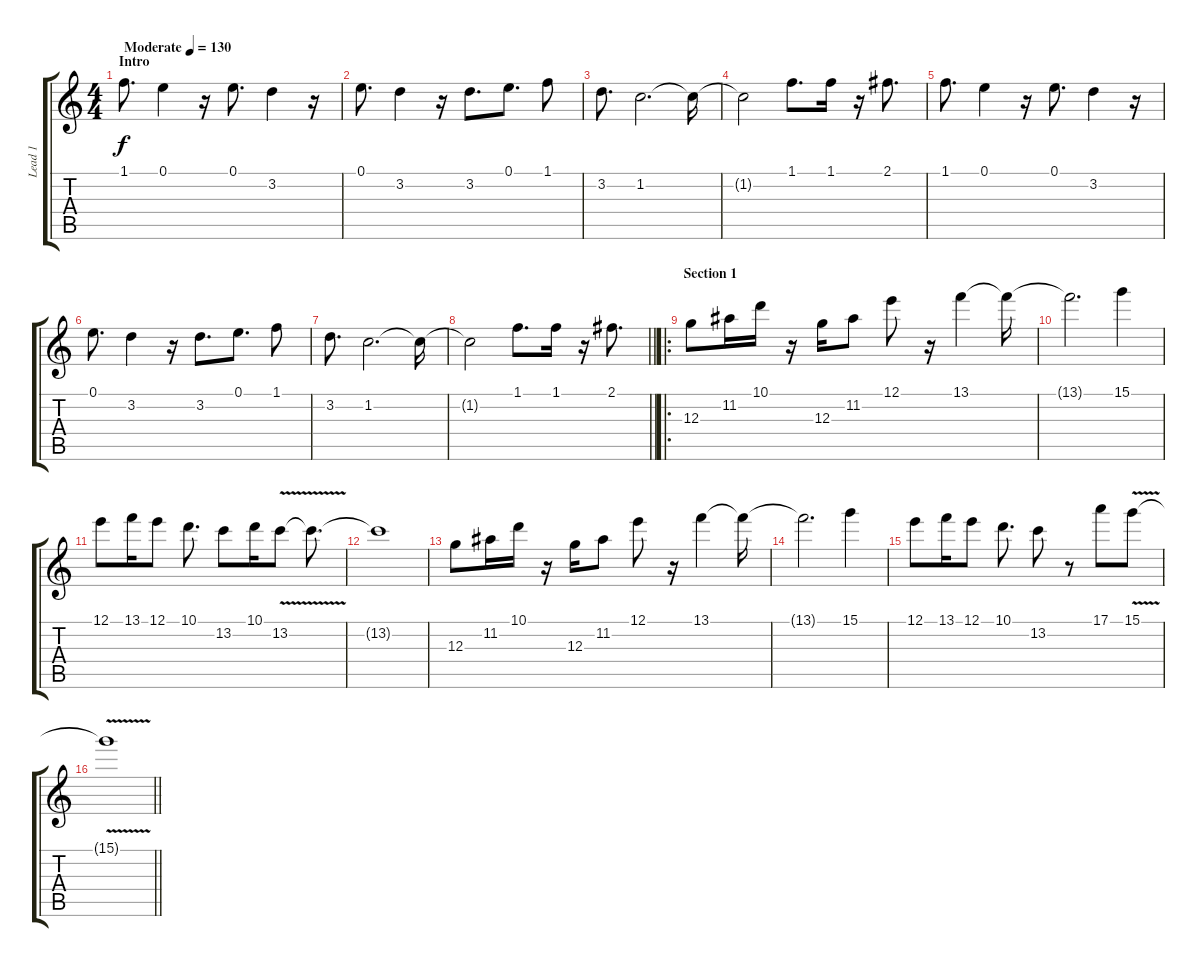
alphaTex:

\track ("Lead 1" "Lead 1") {instrument distortionguitar}
\staff {score tabs}
\tuning (E4 B3 G3 D3 A2 E2) {hide}
\ts (4 4)
\section ("" "Intro")
\tempo (130 "Moderate")
\clef g2
\ks c
1.1.8{d dy f instrument distortionguitar} 0.1.4 r.16 0.1.8{d} 3.2.4 r.16 |
0.1.8{d} 3.2.4 r.16 3.2.8{d} 0.1.8{d} 1.1.8 |
3.2.8{d} 1.2.2{d} 1.2{t}.16 |
1.2{t}.2 1.1.8{d} 1.1.16 r.16 2.1.8{d} |
1.1.8{d} 0.1.4 r.16 0.1.8{d} 3.2.4 r.16 |
0.1.8{d} 3.2.4 r.16 3.2.8{d} 0.1.8{d} 1.1.8 |
3.2.8{d} 1.2.2{d} 1.2{t}.16 |
\barLineRight lightlight
1.2{t}.2 1.1.8{d} 1.1.16 r.16 2.1.8{d} |
\ro
\section ("" "Section 1")
12.3.8 11.2.16 10.1.16 r.16 12.3.16 11.2.8 12.1.8 r.16 13.1.4 13.1{t}.16 |
13.1{t}.2{d} 15.1.4 |
12.1.8 13.1.16 12.1.8 10.1.8{d} 13.2.8 10.1.16 13.2{v}.8 13.2{t}.8{d} |
13.2{t}.1 |
12.3.8 11.2.16 10.1.16 r.16 12.3.16 11.2.8 12.1.8 r.16 13.1.4 13.1{t}.16 |
13.1{t}.2{d} 15.1.4 |
12.1.8 13.1.16 12.1.8 10.1.8{d} 13.2.8 r.8 17.1.8 15.1{v}.8 |
\barLineRight lightlight
15.1{t}.1
